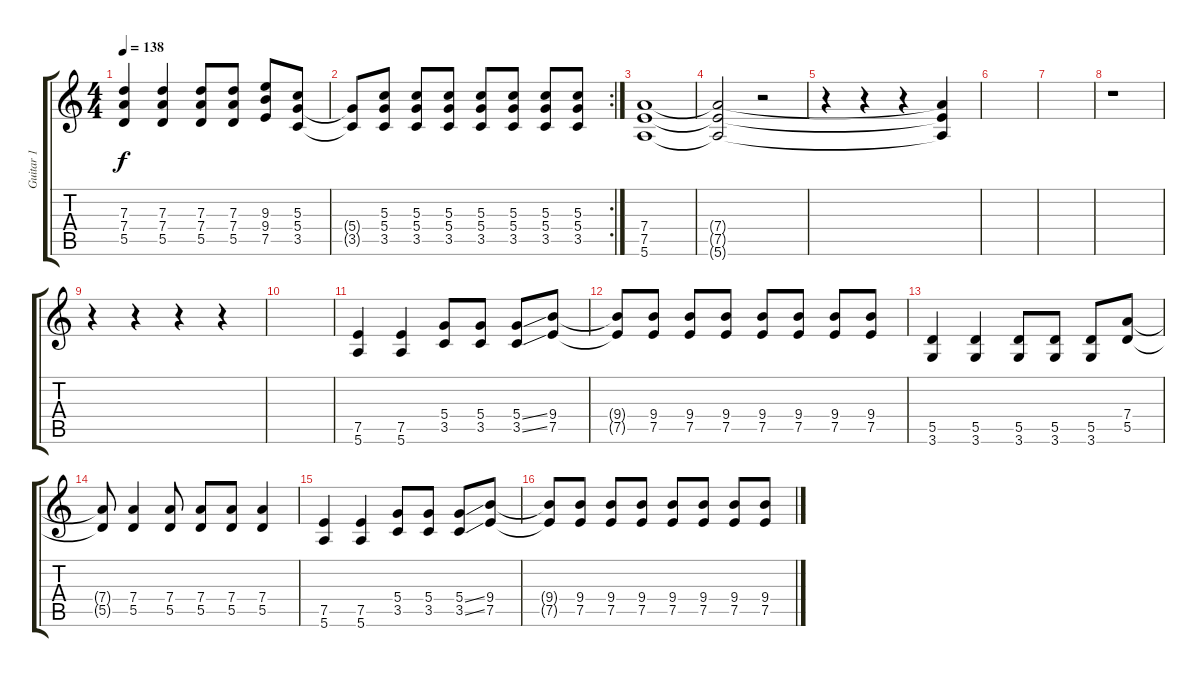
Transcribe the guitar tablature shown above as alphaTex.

\track ("Guitar 1" "Guitar 1") {instrument overdrivenguitar}
\staff {score tabs}
\tuning (E4 B3 G3 D3 A2 E2) {hide}
\ts (4 4)
\tempo 138
\clef g2
\ks c
(7.3 7.4 5.5).4{dy f} (7.3 7.4 5.5).4 (7.3 7.4 5.5).8 (7.3 7.4 5.5).8 (9.3 9.4 7.5).8 (5.3 5.4 3.5).8 |
\rc 2
(5.4{t} 3.5{t}).8 (5.3 5.4 3.5).8 (5.3 5.4 3.5).8 (5.3 5.4 3.5).8 (5.3 5.4 3.5).8 (5.3 5.4 3.5).8 (5.3 5.4 3.5).8 (5.3 5.4 3.5).8 |
(7.4 7.5 5.6).1 |
(7.4{t} 7.5{t} 5.6{t}).2 r.2 |
r.4 r.4 r.4 (7.4{t} 7.5{t} 5.6{t}).4 |
|
|
r.1 |
r.4 r.4 r.4 r.4 |
|
(7.5 5.6).4 (7.5 5.6).4 (5.4 3.5).8 (5.4 3.5).8 (5.4{ss} 3.5{ss}).8 (9.4 7.5).8 |
(9.4{t} 7.5{t}).8 (9.4 7.5).8 (9.4 7.5).8 (9.4 7.5).8 (9.4 7.5).8 (9.4 7.5).8 (9.4 7.5).8 (9.4 7.5).8 |
(5.5 3.6).4 (5.5 3.6).4 (5.5 3.6).8 (5.5 3.6).8 (5.5 3.6).8 (7.4 5.5).8 |
(7.4{t} 5.5{t}).8 (7.4 5.5).4 (7.4 5.5).8 (7.4 5.5).8 (7.4 5.5).8 (7.4 5.5).4 |
(7.5 5.6).4 (7.5 5.6).4 (5.4 3.5).8 (5.4 3.5).8 (5.4{ss} 3.5{ss}).8 (9.4 7.5).8 |
(9.4{t} 7.5{t}).8 (9.4 7.5).8 (9.4 7.5).8 (9.4 7.5).8 (9.4 7.5).8 (9.4 7.5).8 (9.4 7.5).8 (9.4 7.5).8
